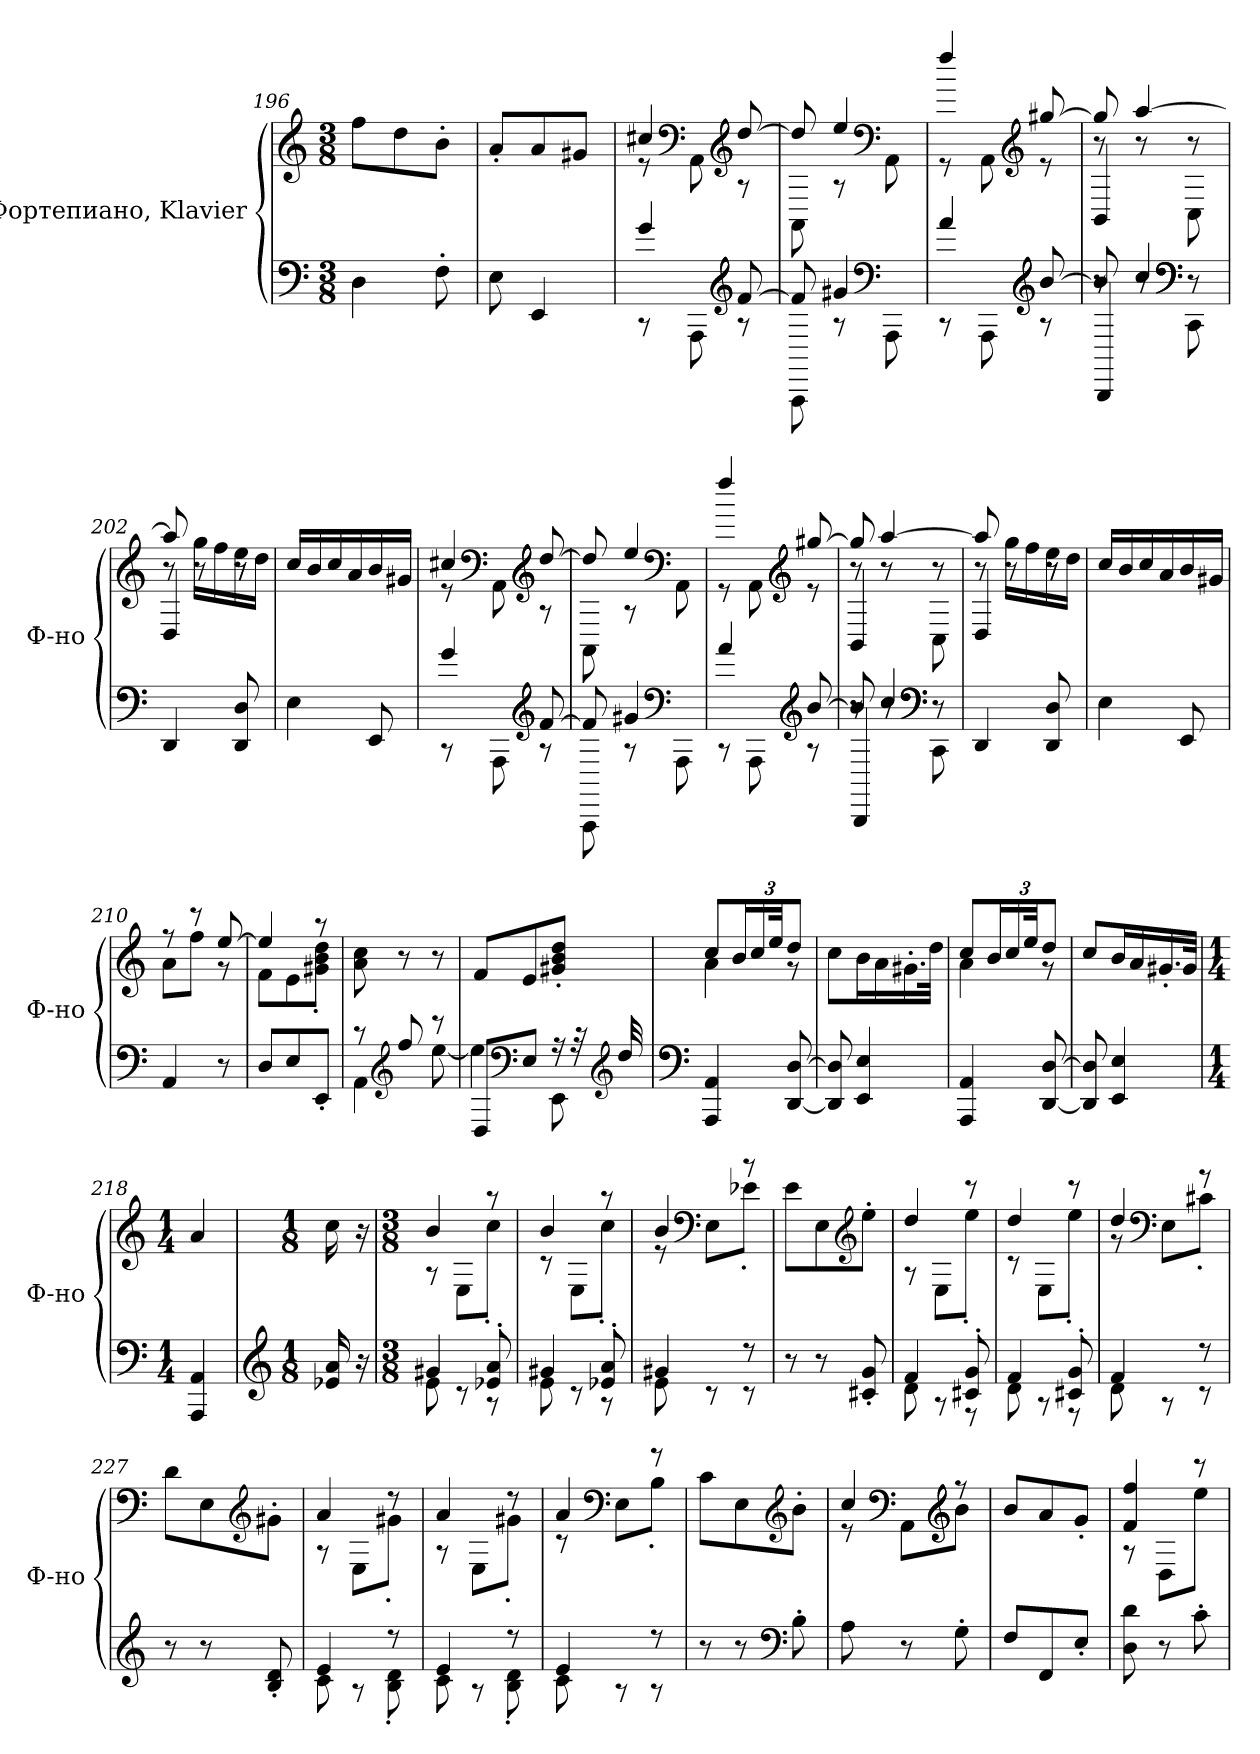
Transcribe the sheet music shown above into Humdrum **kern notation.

**kern	**kern
*part1	*part1
*staff2	*staff1
*I"Фортепиано, Klavier	*
*I'Ф-но	*
*clefF4	*clefG2
*k[]	*k[]
*M3/8	*M3/8
=196	=196
4D\	8ff\L
.	8dd\
8F'\	8b'\J
=197	=197
8E\	8a'/L
4EE/	8a/
.	8g#X/J
=198	=198
*^	*^
4g/	8r	4cc#X/	8r
*	*	*clefF4	*
.	8AAA\	.	8AA\
*clefG2	*	*clefG2	*
[8f/	8r	[8dd/	8r
=199	=199	=199	=199
8f/]	8AAA\	8dd/]	8AA\
4g#X/	8r	4ee/	8r
*clefF4	*	*clefF4	*
.	8AAA\	.	8AA\
=200	=200	=200	=200
4a/	8r	4ff/	8r
.	8AAA\	.	8AA\
*clefG2	*	*clefG2	*
[8b/	8r	[8gg#X/	8r
=201	=201	=201	=201
*	*^	*	*^
8b/]	8r	4BBB/	8gg#/]	8r	4BB/
4cc/	8r	.	[4aa/	8r	.
*clefF4	*	*	*	*	*
.	8CC\	8r	.	8C\	8r
*v	*v	*v	*	*	*
=202	=202	=202	=202
4DD/	8aa/]	8r	4D/
.	8r	16gg\LL	.
.	.	16ff\	.
8DD/ 8D/	8r	16ee\	8r
.	.	16dd\JJ	.
*	*v	*v	*v
!!LO:LB:g=z
=203	=203
4E\	16cc/LL
.	16b/
.	16cc/
.	16a/
8EE/	16b/
.	16g#X/JJ
=204	=204
*^	*^
4g/	8r	4cc#X/	8r
*	*	*clefF4	*
.	8AAA\	.	8AA\
*clefG2	*	*clefG2	*
[8f/	8r	[8dd/	8r
=205	=205	=205	=205
8f/]	8AAA\	8dd/]	8AA\
4g#X/	8r	4ee/	8r
*clefF4	*	*clefF4	*
.	8AAA\	.	8AA\
=206	=206	=206	=206
4a/	8r	4ff/	8r
.	8AAA\	.	8AA\
*clefG2	*	*clefG2	*
[8b/	8r	[8gg#X/	8r
=207	=207	=207	=207
*	*^	*	*^
8b/]	8r	4BBB/	8gg#/]	8r	4BB/
4cc/	8r	.	[4aa/	8r	.
*clefF4	*	*	*	*	*
.	8CC\	8r	.	8C\	8r
*v	*v	*v	*	*	*
=208	=208	=208	=208
4DD/	8aa/]	8r	4D/
.	8r	16gg\LL	.
.	.	16ff\	.
8DD/ 8D/	8r	16ee\	8r
.	.	16dd\JJ	.
*	*v	*v	*v
=209	=209
4E\	16cc/LL
.	16b/
.	16cc/
.	16a/
8EE/	16b/
.	16g#X/JJ
!!LO:PB:g=z
=210	=210
*	*^
4AA/	8r	8a\L
.	8r	8ff\J
8r	[8ee/	8r
=211	=211	=211
8D/L	4ee/]	8f\L
8E/	.	8e\
8EE'/J	8r	8g#X\' 8b\' 8dd\'J
*	*v	*v
=212	=212
*^	*
8r	4AA\	8a\ 8cc\
*clefG2	*	*
8ff/	.	8r
8r	[8ee\	8r
=213	=213	=213
8D/L	4ee\]	8f/L
*clefF4	*	*
8E/J	.	8e/
16r	8EE\	8g#X/' 8b/' 8dd/'J
32r	.	.
*clefG2	*	*
32dd/	.	.
*v	*v	*
=214	=214
*clefF4	*
*	*^
4AAA/ 4AA/	8cc/L	4a\
.	16b/L	.
*	*Xbrackettup	*
.	24cc/	.
.	48ee/JK	.
[8DD/ [8D/	8dd/J	8r
*	*v	*v
=215	=215
8DD/] 8D/]	8cc\L
4EE/ 4E/	16b\L
.	16a\
.	16.g#X'\
.	32dd\JJk
=216	=216
*	*^
4AAA/ 4AA/	8cc/L	4a\
.	16b/L	.
.	24cc/	.
.	48ee/JK	.
[8DD/ [8D/	8dd/J	8r
*	*v	*v
!!LO:LB:g=z
=217	=217
8DD/] 8D/]	8cc/L
4EE/ 4E/	16b/L
.	16a/
.	16.g#X'/
.	32g#/JJk
=218	=218
*M1/4	*M1/4
4AAA/ 4AA/	4a/
=219	=219
*clefG2	*
*M1/8	*M1/8
16e-X/ 16a/	16cc\
16r	16r
=220	=220
*M3/8	*M3/8
*^	*^
4g#X/	8e\	4b/	8r
.	8r	.	8E\L
8e-X/' 8a/'	8r	8r	8cc'\J
=221	=221	=221	=221
4g#X/	8e\	4b/	8r
.	8r	.	8E\L
8e-X/' 8a/'	8r	8r	8cc'\J
=222	=222	=222	=222
4g#X/	8e\	4b/	8r
*	*	*clefF4	*
.	8r	.	8E\L
8r	8r	8r	8e-X'\J
*v	*v	*	*
*	*v	*v
=223	=223
8r	8e\L
8r	8E\
*	*clefG2
8c#X/' 8g/'	8ee'\J
=224	=224
*^	*^
4f/	8d\	4dd/	8r
.	8r	.	8E\L
8c#X/' 8g/'	8r	8r	8ee'\J
=225	=225	=225	=225
4f/	8d\	4dd/	8r
.	8r	.	8E\L
8c#X/' 8g/'	8r	8r	8ee'\J
!!LO:LB:g=z	!!
=226	=226	=226	=226
4f/	8d\	4dd/	8r
*	*	*clefF4	*
.	8r	.	8E\L
8r	8r	8r	8c#X'\J
*v	*v	*	*
*	*v	*v
=227	=227
8r	8d\L
8r	8E\
*	*clefG2
8B/' 8d/'	8g#X'\J
=228	=228
*^	*^
4e/	8c\	4a/	8r
.	8r	.	8E\L
8r	8B\' 8d\'	8r	8g#X'\J
=229	=229	=229	=229
4e/	8c\	4a/	8r
.	8r	.	8E\L
8r	8B\' 8d\'	8r	8g#X'\J
=230	=230	=230	=230
4e/	8c\	4a/	8r
*	*	*clefF4	*
.	8r	.	8E\L
8r	8r	8r	8B'\J
*v	*v	*	*
*	*v	*v
=231	=231
8r	8c\L
8r	8E\
*clefF4	*clefG2
8B'\	8b'\J
=232	=232
*	*^
8A\	4cc/	8r
*	*clefF4	*
8r	.	8AA\L
*	*clefG2	*
8G'\	8r	8b\J
*	*v	*v
=233	=233
8F/L	8b/L
8FF/	8a/
8E'/J	8g'/J
=234	=234
*	*^
8D\ 8d\	4f/ 4ff/	8r
8r	.	8D\L
8c'\	8r	8ee\J
*	*v	*v
=	=
*-	*-
